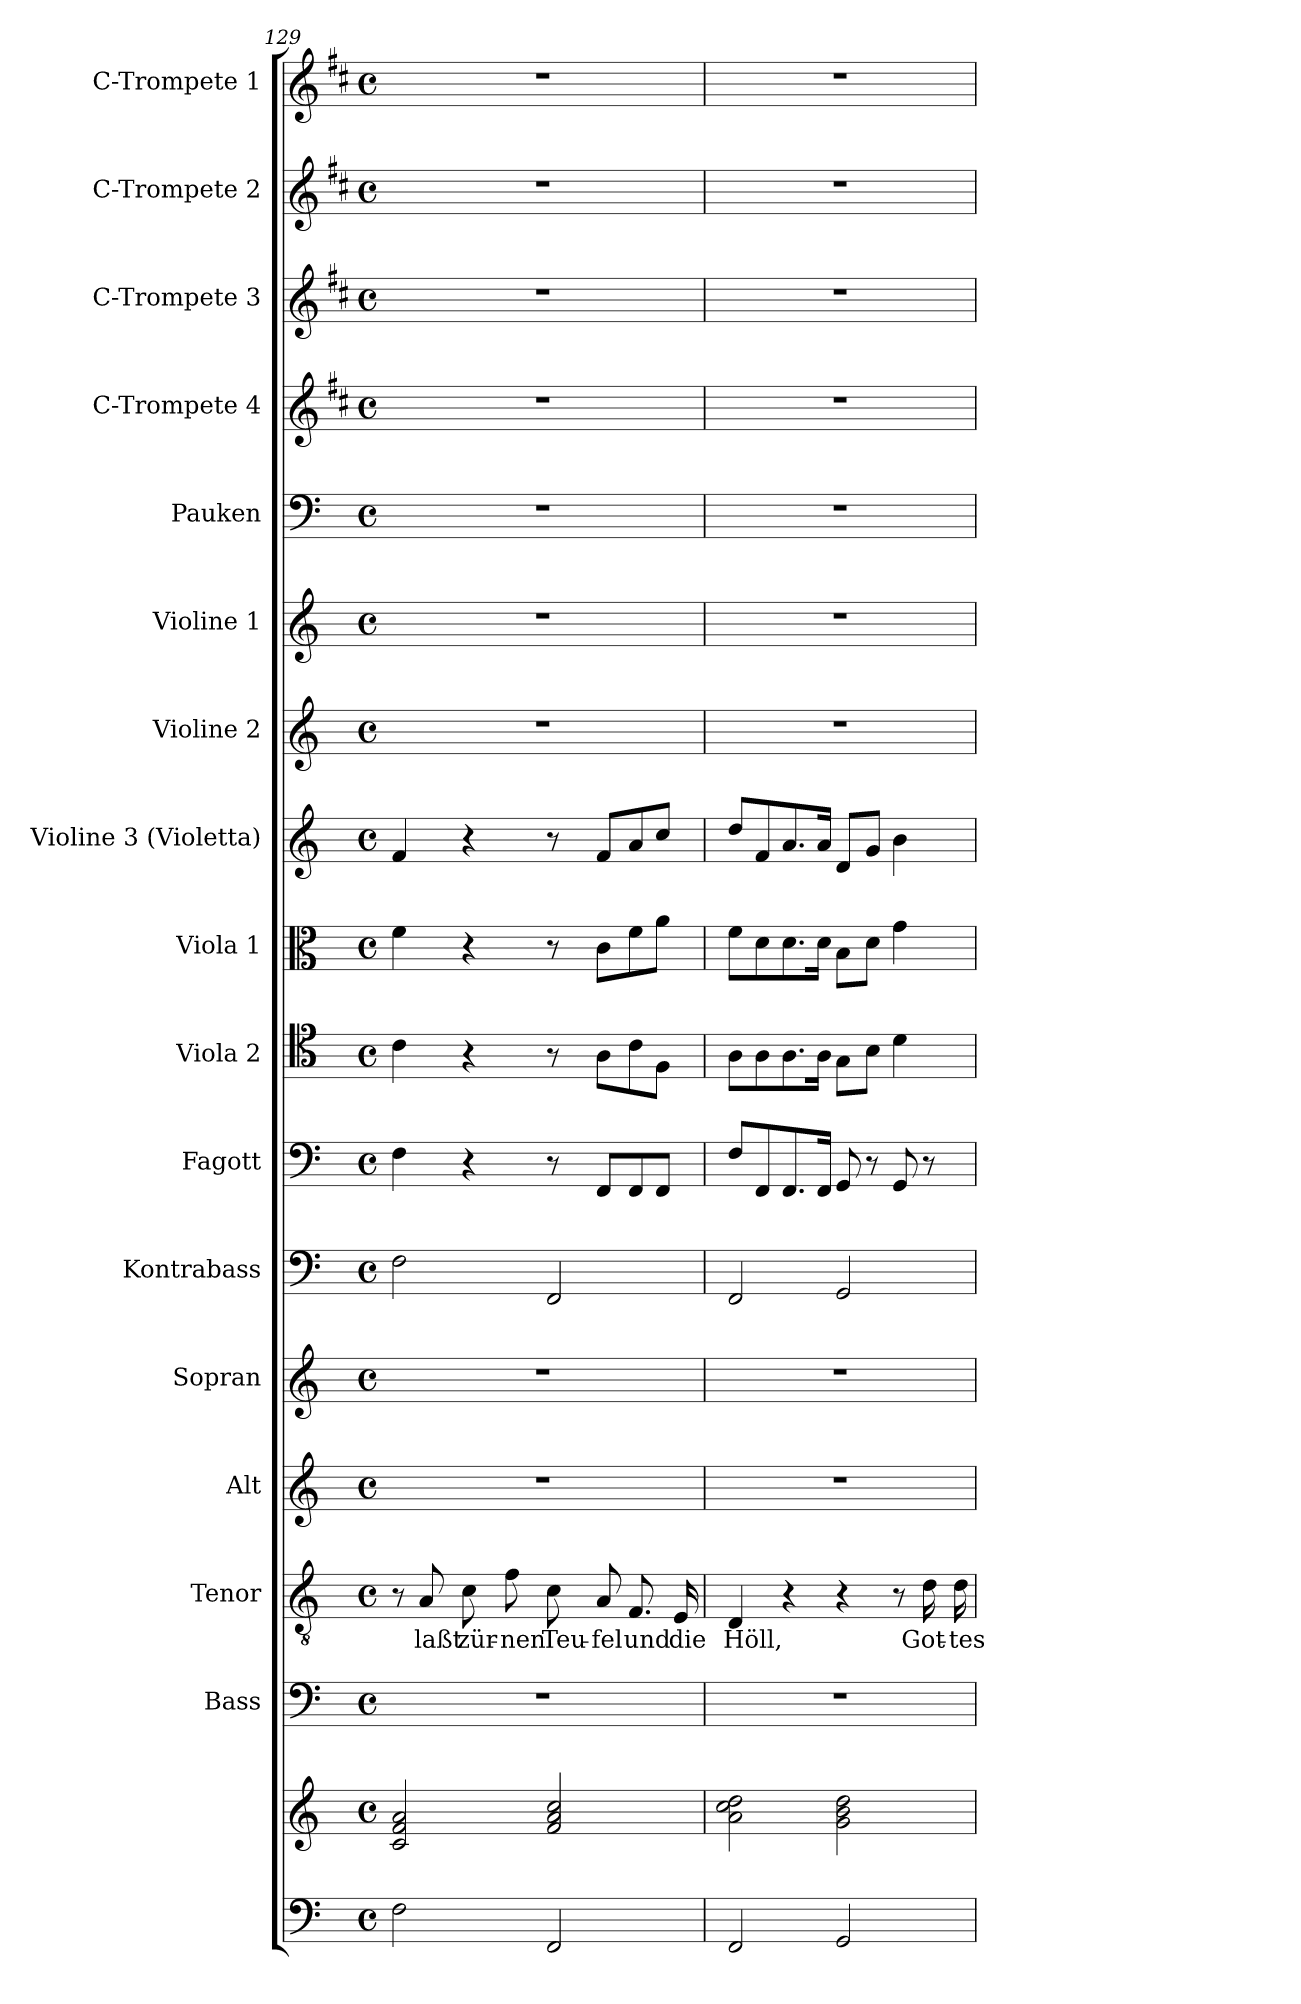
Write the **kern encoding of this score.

**kern	**kern	**kern	**kern	**text	**kern	**kern	**kern	**kern	**kern	**kern	**kern	**kern	**kern	**kern	**kern	**kern	**kern	**kern
*part17	*part17	*part16	*part15	*part15	*part14	*part13	*part12	*part11	*part10	*part9	*part8	*part7	*part6	*part5	*part4	*part3	*part2	*part1
*staff18	*staff17	*staff16	*staff15	*staff15	*staff14	*staff13	*staff12	*staff11	*staff10	*staff9	*staff8	*staff7	*staff6	*staff5	*staff4	*staff3	*staff2	*staff1
*	*	*I"Bass	*I"Tenor	*	*I"Alt	*I"Sopran	*I"Kontrabass	*I"Fagott	*I"Viola 2	*I"Viola 1	*I"Violine 3 (Violetta)	*I"Violine 2	*I"Violine 1	*I"Pauken	*I"C-Trompete 4	*I"C-Trompete 3	*I"C-Trompete 2	*I"C-Trompete 1
*	*	*I'B.	*I'T.	*	*I'A.	*I'S.	*I'Kb.	*I'Fg.	*I'Vla. 2	*I'Vla. 1	*I'Vl. 3	*I'Vl. 2	*I'Vl. 1	*I'Pk.	*I'C Trp. 4	*I'C Trp. 3	*I'C Trp. 2	*I'C Trp. 1
*clefF4	*clefG2	*clefF4	*clefGv2	*	*clefG2	*clefG2	*clefF4	*clefF4	*clefC4	*clefC3	*clefG2	*clefG2	*clefG2	*clefF4	*clefG2	*clefG2	*clefG2	*clefG2
*	*	*	*	*	*	*	*ITrd7c12	*	*	*	*	*	*	*	*ITrd1c2	*ITrd1c2	*ITrd1c2	*ITrd1c2
*k[]	*k[]	*k[]	*k[]	*	*k[]	*k[]	*k[]	*k[]	*k[]	*k[]	*k[]	*k[]	*k[]	*k[]	*k[]	*k[]	*k[]	*k[]
*C:	*C:	*C:	*C:	*	*C:	*C:	*C:	*C:	*C:	*C:	*C:	*C:	*C:	*C:	*C:	*C:	*C:	*C:
*M4/4	*M4/4	*M4/4	*M4/4	*	*M4/4	*M4/4	*M4/4	*M4/4	*M4/4	*M4/4	*M4/4	*M4/4	*M4/4	*M4/4	*M4/4	*M4/4	*M4/4	*M4/4
*met(c)	*met(c)	*met(c)	*met(c)	*	*met(c)	*met(c)	*met(c)	*met(c)	*met(c)	*met(c)	*met(c)	*met(c)	*met(c)	*met(c)	*met(c)	*met(c)	*met(c)	*met(c)
=129	=129	=129	=129	=129	=129	=129	=129	=129	=129	=129	=129	=129	=129	=129	=129	=129	=129	=129
2F\	2c/ 2f/ 2a/	1r	8r	.	1r	1r	2FF\	4F\	4c\	4f\	4f/	1r	1r	1r	1r	1r	1r	1r
!	!	!	!	!LO:LY:b	!	!	!	!	!	!	!	!	!	!	!	!	!	!
.	.	.	8A/	laßt	.	.	.	.	.	.	.	.	.	.	.	.	.	.
!	!	!	!	!LO:LY:b	!	!	!	!	!	!	!	!	!	!	!	!	!	!
.	.	.	8c\	zür-	.	.	.	4r	4r	4r	4r	.	.	.	.	.	.	.
!	!	!	!	!LO:LY:b	!	!	!	!	!	!	!	!	!	!	!	!	!	!
.	.	.	8f\	-nen	.	.	.	.	.	.	.	.	.	.	.	.	.	.
!	!	!	!	!LO:LY:b	!	!	!	!	!	!	!	!	!	!	!	!	!	!
2FF/	2f/ 2a/ 2cc/	.	8c\	Teu-	.	.	2FFF/	8r	8r	8r	8r	.	.	.	.	.	.	.
!	!	!	!	!LO:LY:b	!	!	!	!	!	!	!	!	!	!	!	!	!	!
.	.	.	8A/	-fel	.	.	.	8FF/L	8A\L	8c\L	8f/L	.	.	.	.	.	.	.
!	!	!	!	!LO:LY:b	!	!	!	!	!	!	!	!	!	!	!	!	!	!
.	.	.	8.F/	und	.	.	.	8FF/	8c\	8f\	8a/	.	.	.	.	.	.	.
.	.	.	.	.	.	.	.	8FF/J	8F\J	8a\J	8cc/J	.	.	.	.	.	.	.
!	!	!	!	!LO:LY:b	!	!	!	!	!	!	!	!	!	!	!	!	!	!
.	.	.	16E/	die	.	.	.	.	.	.	.	.	.	.	.	.	.	.
=130	=130	=130	=130	=130	=130	=130	=130	=130	=130	=130	=130	=130	=130	=130	=130	=130	=130	=130
!	!	!	!	!LO:LY:b	!	!	!	!	!	!	!	!	!	!	!	!	!	!
2FF/	2a\ 2cc\ 2dd\	1r	4D/	Höll,	1r	1r	2FFF/	8F/L	8A\L	8f\L	8dd/L	1r	1r	1r	1r	1r	1r	1r
.	.	.	.	.	.	.	.	8FF/	8A\	8d\	8f/	.	.	.	.	.	.	.
.	.	.	4r	.	.	.	.	8.FF/	8.A\	8.d\	8.a/	.	.	.	.	.	.	.
.	.	.	.	.	.	.	.	16FF/Jk	16A\Jk	16d\Jk	16a/Jk	.	.	.	.	.	.	.
2GG/	2g\ 2b\ 2dd\	.	4r	.	.	.	2GGG/	8GG/	8G\L	8B\L	8d/L	.	.	.	.	.	.	.
.	.	.	.	.	.	.	.	8r	8B\J	8d\J	8g/J	.	.	.	.	.	.	.
.	.	.	8r	.	.	.	.	8GG/	4d\	4g\	4b\	.	.	.	.	.	.	.
!	!	!	!	!LO:LY:b	!	!	!	!	!	!	!	!	!	!	!	!	!	!
.	.	.	16d\	Got-	.	.	.	8r	.	.	.	.	.	.	.	.	.	.
!	!	!	!	!LO:LY:b	!	!	!	!	!	!	!	!	!	!	!	!	!	!
.	.	.	16d\	-tes	.	.	.	.	.	.	.	.	.	.	.	.	.	.
=	=	=	=	=	=	=	=	=	=	=	=	=	=	=	=	=	=	=
*-	*-	*-	*-	*-	*-	*-	*-	*-	*-	*-	*-	*-	*-	*-	*-	*-	*-	*-
